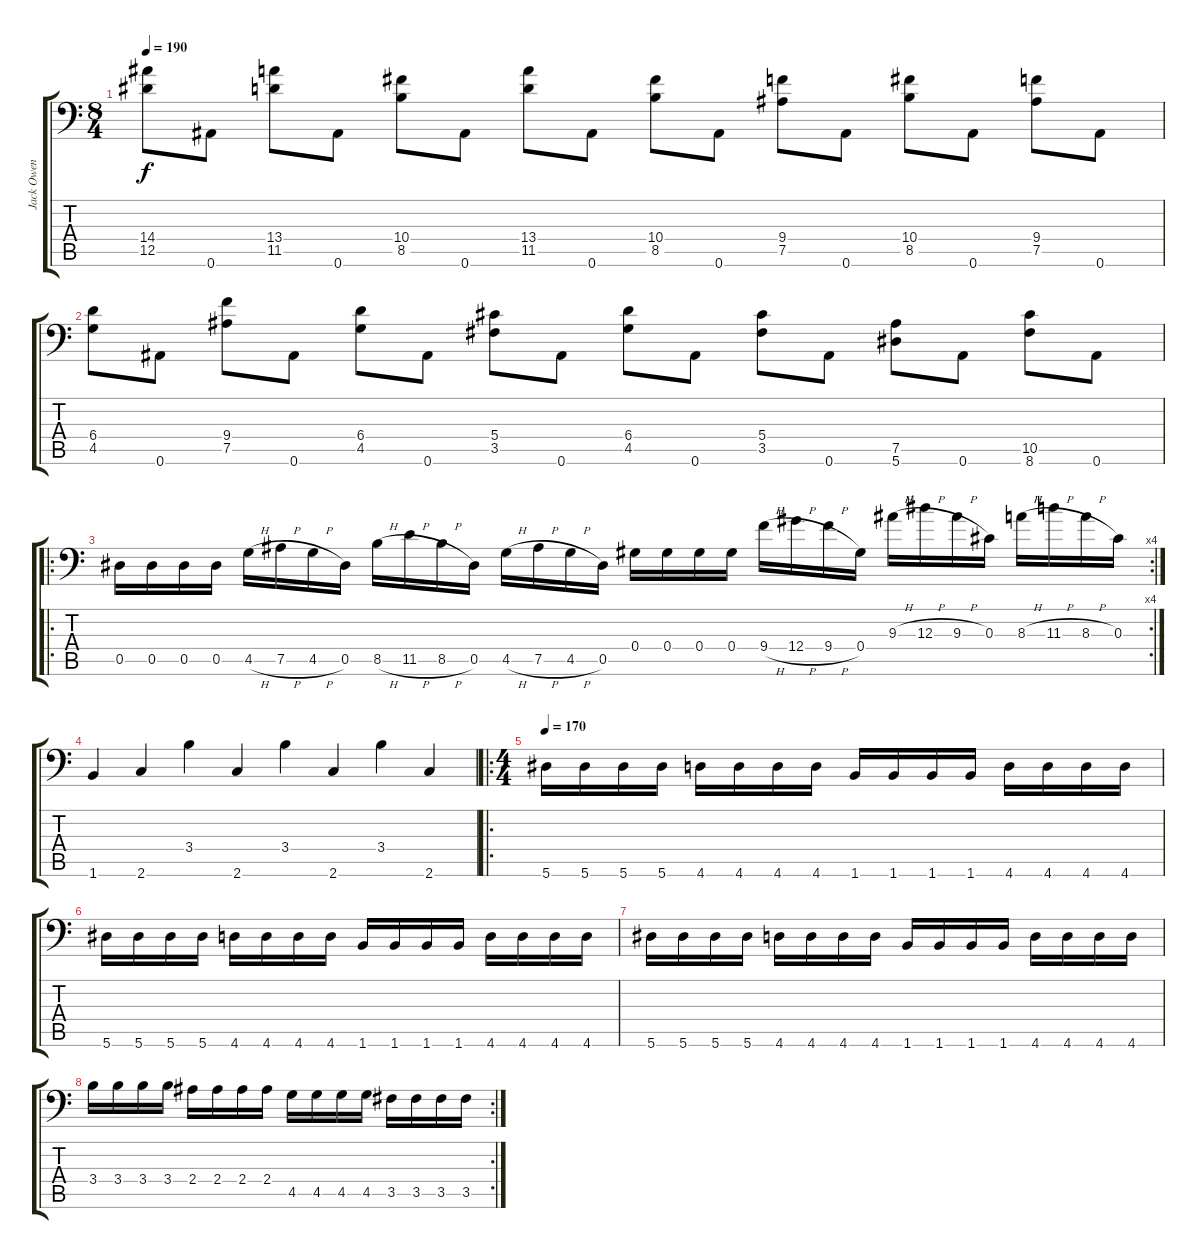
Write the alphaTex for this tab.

\track ("Jack Owen" "Jack Owen") {instrument distortionguitar}
\staff {score tabs}
\tuning (Bb3 F3 Db3 Ab2 Eb2 Bb1) {hide}
\ts (8 4)
\tempo 190
\clef f4
\ks c
(14.4 12.5).8{dy f} 0.6.8 (13.4 11.5).8 0.6.8 (10.4 8.5).8 0.6.8 (13.4 11.5).8 0.6.8 (10.4 8.5).8 0.6.8 (9.4 7.5).8 0.6.8 (10.4 8.5).8 0.6.8 (9.4 7.5).8 0.6.8 |
(6.4 4.5).8 0.6.8 (9.4 7.5).8 0.6.8 (6.4 4.5).8 0.6.8 (5.4 3.5).8 0.6.8 (6.4 4.5).8 0.6.8 (5.4 3.5).8 0.6.8 (7.5 5.6).8 0.6.8 (10.5 8.6).8 0.6.8 |
\ro
\rc 4
0.5.16 0.5.16 0.5.16 0.5.16 4.5{h}.16 7.5{h}.16 4.5{h}.16 0.5.16 8.5{h}.16 11.5{h}.16 8.5{h}.16 0.5.16 4.5{h}.16 7.5{h}.16 4.5{h}.16 0.5.16 0.4.16 0.4.16 0.4.16 0.4.16 9.4{h}.16 12.4{h}.16 9.4{h}.16 0.4.16 9.3{h}.16 12.3{h}.16 9.3{h}.16 0.3.16 8.3{h}.16 11.3{h}.16 8.3{h}.16 0.3.16 |
1.6.4 2.6.4 3.4.4 2.6.4 3.4.4 2.6.4 3.4.4 2.6.4 |
\ro
\ts (4 4)
\tempo 170
5.6.16 5.6.16 5.6.16 5.6.16 4.6.16 4.6.16 4.6.16 4.6.16 1.6.16 1.6.16 1.6.16 1.6.16 4.6.16 4.6.16 4.6.16 4.6.16 |
5.6.16 5.6.16 5.6.16 5.6.16 4.6.16 4.6.16 4.6.16 4.6.16 1.6.16 1.6.16 1.6.16 1.6.16 4.6.16 4.6.16 4.6.16 4.6.16 |
5.6.16 5.6.16 5.6.16 5.6.16 4.6.16 4.6.16 4.6.16 4.6.16 1.6.16 1.6.16 1.6.16 1.6.16 4.6.16 4.6.16 4.6.16 4.6.16 |
\rc 2
3.4.16 3.4.16 3.4.16 3.4.16 2.4.16 2.4.16 2.4.16 2.4.16 4.5.16 4.5.16 4.5.16 4.5.16 3.5.16 3.5.16 3.5.16 3.5.16
